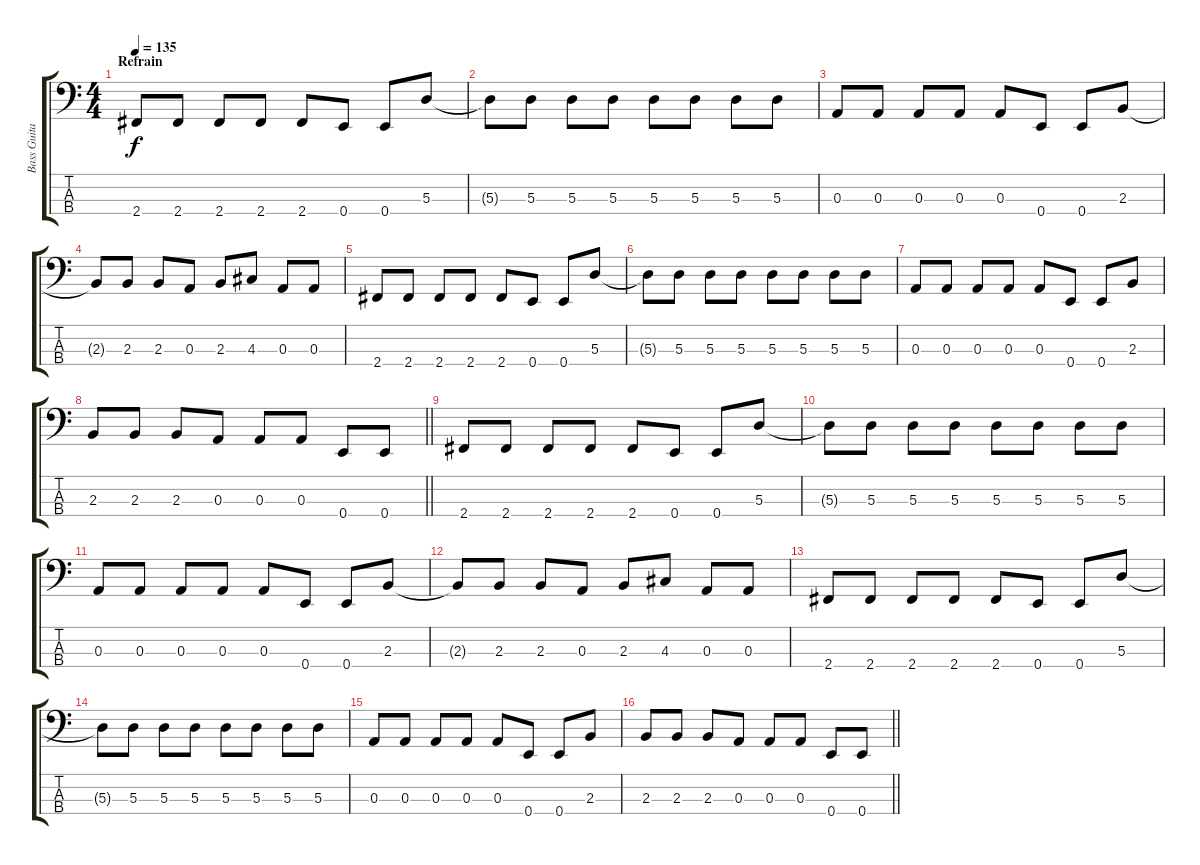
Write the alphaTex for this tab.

\track ("Bass Guitar" "Bass Guita") {instrument electricbassfinger}
\staff {score tabs}
\tuning (G2 D2 A1 E1) {hide}
\ts (4 4)
\section ("" "Refrain")
\tempo 135
\clef f4
\ks c
2.4.8{dy f} 2.4.8 2.4.8 2.4.8 2.4.8 0.4.8 0.4.8 5.3.8 |
5.3{t}.8 5.3.8 5.3.8 5.3.8 5.3.8 5.3.8 5.3.8 5.3.8 |
0.3.8 0.3.8 0.3.8 0.3.8 0.3.8 0.4.8 0.4.8 2.3.8 |
2.3{t}.8 2.3.8 2.3.8 0.3.8 2.3.8 4.3.8 0.3.8 0.3.8 |
2.4.8 2.4.8 2.4.8 2.4.8 2.4.8 0.4.8 0.4.8 5.3.8 |
5.3{t}.8 5.3.8 5.3.8 5.3.8 5.3.8 5.3.8 5.3.8 5.3.8 |
0.3.8 0.3.8 0.3.8 0.3.8 0.3.8 0.4.8 0.4.8 2.3.8 |
\barLineRight lightlight
2.3.8 2.3.8 2.3.8 0.3.8 0.3.8 0.3.8 0.4.8 0.4.8 |
2.4.8 2.4.8 2.4.8 2.4.8 2.4.8 0.4.8 0.4.8 5.3.8 |
5.3{t}.8 5.3.8 5.3.8 5.3.8 5.3.8 5.3.8 5.3.8 5.3.8 |
0.3.8 0.3.8 0.3.8 0.3.8 0.3.8 0.4.8 0.4.8 2.3.8 |
2.3{t}.8 2.3.8 2.3.8 0.3.8 2.3.8 4.3.8 0.3.8 0.3.8 |
2.4.8 2.4.8 2.4.8 2.4.8 2.4.8 0.4.8 0.4.8 5.3.8 |
5.3{t}.8 5.3.8 5.3.8 5.3.8 5.3.8 5.3.8 5.3.8 5.3.8 |
0.3.8 0.3.8 0.3.8 0.3.8 0.3.8 0.4.8 0.4.8 2.3.8 |
\barLineRight lightlight
2.3.8 2.3.8 2.3.8 0.3.8 0.3.8 0.3.8 0.4.8 0.4.8
